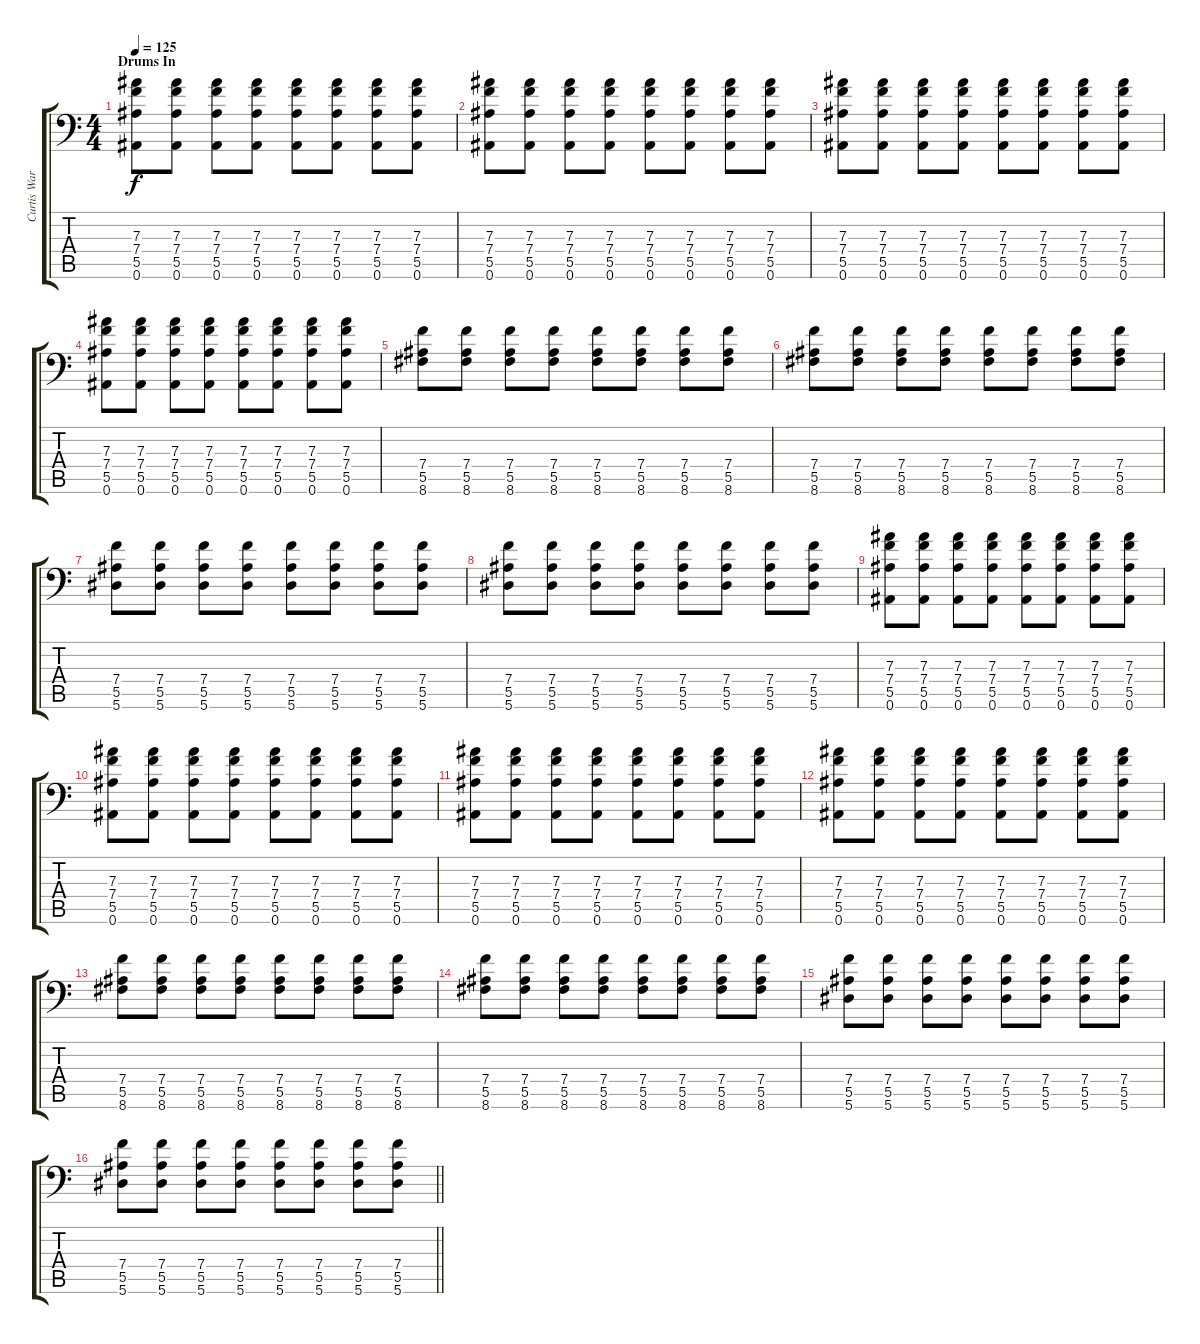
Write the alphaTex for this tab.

\track ("Curtis Ward" "Curtis War") {instrument distortionguitar}
\staff {score tabs}
\tuning (C4 G3 Eb3 Bb2 F2 Bb1) {hide}
\ts (4 4)
\section ("" "Drums In")
\tempo 125
\clef f4
\ks c
(7.3 7.4 5.5 0.6).8{dy f} (7.3 7.4 5.5 0.6).8 (7.3 7.4 5.5 0.6).8 (7.3 7.4 5.5 0.6).8 (7.3 7.4 5.5 0.6).8 (7.3 7.4 5.5 0.6).8 (7.3 7.4 5.5 0.6).8 (7.3 7.4 5.5 0.6).8 |
(7.3 7.4 5.5 0.6).8 (7.3 7.4 5.5 0.6).8 (7.3 7.4 5.5 0.6).8 (7.3 7.4 5.5 0.6).8 (7.3 7.4 5.5 0.6).8 (7.3 7.4 5.5 0.6).8 (7.3 7.4 5.5 0.6).8 (7.3 7.4 5.5 0.6).8 |
(7.3 7.4 5.5 0.6).8 (7.3 7.4 5.5 0.6).8 (7.3 7.4 5.5 0.6).8 (7.3 7.4 5.5 0.6).8 (7.3 7.4 5.5 0.6).8 (7.3 7.4 5.5 0.6).8 (7.3 7.4 5.5 0.6).8 (7.3 7.4 5.5 0.6).8 |
(7.3 7.4 5.5 0.6).8 (7.3 7.4 5.5 0.6).8 (7.3 7.4 5.5 0.6).8 (7.3 7.4 5.5 0.6).8 (7.3 7.4 5.5 0.6).8 (7.3 7.4 5.5 0.6).8 (7.3 7.4 5.5 0.6).8 (7.3 7.4 5.5 0.6).8 |
(7.4 5.5 8.6).8 (7.4 5.5 8.6).8 (7.4 5.5 8.6).8 (7.4 5.5 8.6).8 (7.4 5.5 8.6).8 (7.4 5.5 8.6).8 (7.4 5.5 8.6).8 (7.4 5.5 8.6).8 |
(7.4 5.5 8.6).8 (7.4 5.5 8.6).8 (7.4 5.5 8.6).8 (7.4 5.5 8.6).8 (7.4 5.5 8.6).8 (7.4 5.5 8.6).8 (7.4 5.5 8.6).8 (7.4 5.5 8.6).8 |
(7.4 5.5 5.6).8 (7.4 5.5 5.6).8 (7.4 5.5 5.6).8 (7.4 5.5 5.6).8 (7.4 5.5 5.6).8 (7.4 5.5 5.6).8 (7.4 5.5 5.6).8 (7.4 5.5 5.6).8 |
(7.4 5.5 5.6).8 (7.4 5.5 5.6).8 (7.4 5.5 5.6).8 (7.4 5.5 5.6).8 (7.4 5.5 5.6).8 (7.4 5.5 5.6).8 (7.4 5.5 5.6).8 (7.4 5.5 5.6).8 |
(7.3 7.4 5.5 0.6).8 (7.3 7.4 5.5 0.6).8 (7.3 7.4 5.5 0.6).8 (7.3 7.4 5.5 0.6).8 (7.3 7.4 5.5 0.6).8 (7.3 7.4 5.5 0.6).8 (7.3 7.4 5.5 0.6).8 (7.3 7.4 5.5 0.6).8 |
(7.3 7.4 5.5 0.6).8 (7.3 7.4 5.5 0.6).8 (7.3 7.4 5.5 0.6).8 (7.3 7.4 5.5 0.6).8 (7.3 7.4 5.5 0.6).8 (7.3 7.4 5.5 0.6).8 (7.3 7.4 5.5 0.6).8 (7.3 7.4 5.5 0.6).8 |
(7.3 7.4 5.5 0.6).8 (7.3 7.4 5.5 0.6).8 (7.3 7.4 5.5 0.6).8 (7.3 7.4 5.5 0.6).8 (7.3 7.4 5.5 0.6).8 (7.3 7.4 5.5 0.6).8 (7.3 7.4 5.5 0.6).8 (7.3 7.4 5.5 0.6).8 |
(7.3 7.4 5.5 0.6).8 (7.3 7.4 5.5 0.6).8 (7.3 7.4 5.5 0.6).8 (7.3 7.4 5.5 0.6).8 (7.3 7.4 5.5 0.6).8 (7.3 7.4 5.5 0.6).8 (7.3 7.4 5.5 0.6).8 (7.3 7.4 5.5 0.6).8 |
(7.4 5.5 8.6).8 (7.4 5.5 8.6).8 (7.4 5.5 8.6).8 (7.4 5.5 8.6).8 (7.4 5.5 8.6).8 (7.4 5.5 8.6).8 (7.4 5.5 8.6).8 (7.4 5.5 8.6).8 |
(7.4 5.5 8.6).8 (7.4 5.5 8.6).8 (7.4 5.5 8.6).8 (7.4 5.5 8.6).8 (7.4 5.5 8.6).8 (7.4 5.5 8.6).8 (7.4 5.5 8.6).8 (7.4 5.5 8.6).8 |
(7.4 5.5 5.6).8 (7.4 5.5 5.6).8 (7.4 5.5 5.6).8 (7.4 5.5 5.6).8 (7.4 5.5 5.6).8 (7.4 5.5 5.6).8 (7.4 5.5 5.6).8 (7.4 5.5 5.6).8 |
\barLineRight lightlight
(7.4 5.5 5.6).8 (7.4 5.5 5.6).8 (7.4 5.5 5.6).8 (7.4 5.5 5.6).8 (7.4 5.5 5.6).8 (7.4 5.5 5.6).8 (7.4 5.5 5.6).8 (7.4 5.5 5.6).8
